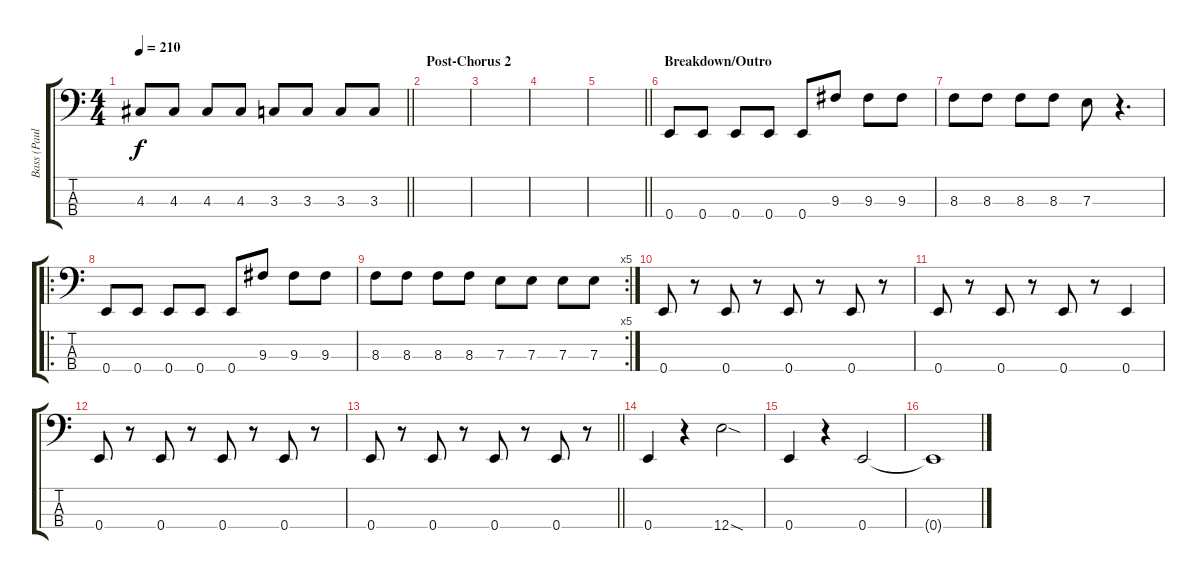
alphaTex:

\track ("Bass (Paul)" "Bass (Paul") {instrument electricbassfinger}
\staff {score tabs}
\tuning (G2 D2 A1 E1) {hide}
\ts (4 4)
\tempo 210
\clef f4
\barLineRight lightlight
\ks c
4.3.8{dy f} 4.3.8 4.3.8 4.3.8 3.3.8 3.3.8 3.3.8 3.3.8 |
\section ("" "Post-Chorus 2")
|
|
|
\barLineRight lightlight
|
\section ("" "Breakdown/Outro")
0.4.8 0.4.8 0.4.8 0.4.8 0.4.8 9.3.8 9.3.8 9.3.8 |
8.3.8 8.3.8 8.3.8 8.3.8 7.3.8 r.4{d} |
\ro
0.4.8 0.4.8 0.4.8 0.4.8 0.4.8 9.3.8 9.3.8 9.3.8 |
\rc 5
8.3.8 8.3.8 8.3.8 8.3.8 7.3.8 7.3.8 7.3.8 7.3.8 |
0.4.8 r.8 0.4.8 r.8 0.4.8 r.8 0.4.8 r.8 |
0.4.8 r.8 0.4.8 r.8 0.4.8 r.8 0.4.4 |
0.4.8 r.8 0.4.8 r.8 0.4.8 r.8 0.4.8 r.8 |
\barLineRight lightlight
0.4.8 r.8 0.4.8 r.8 0.4.8 r.8 0.4.8 r.8 |
0.4.4 r.4 12.4{sod}.2 |
0.4.4 r.4 0.4.2 |
0.4{t}.1
